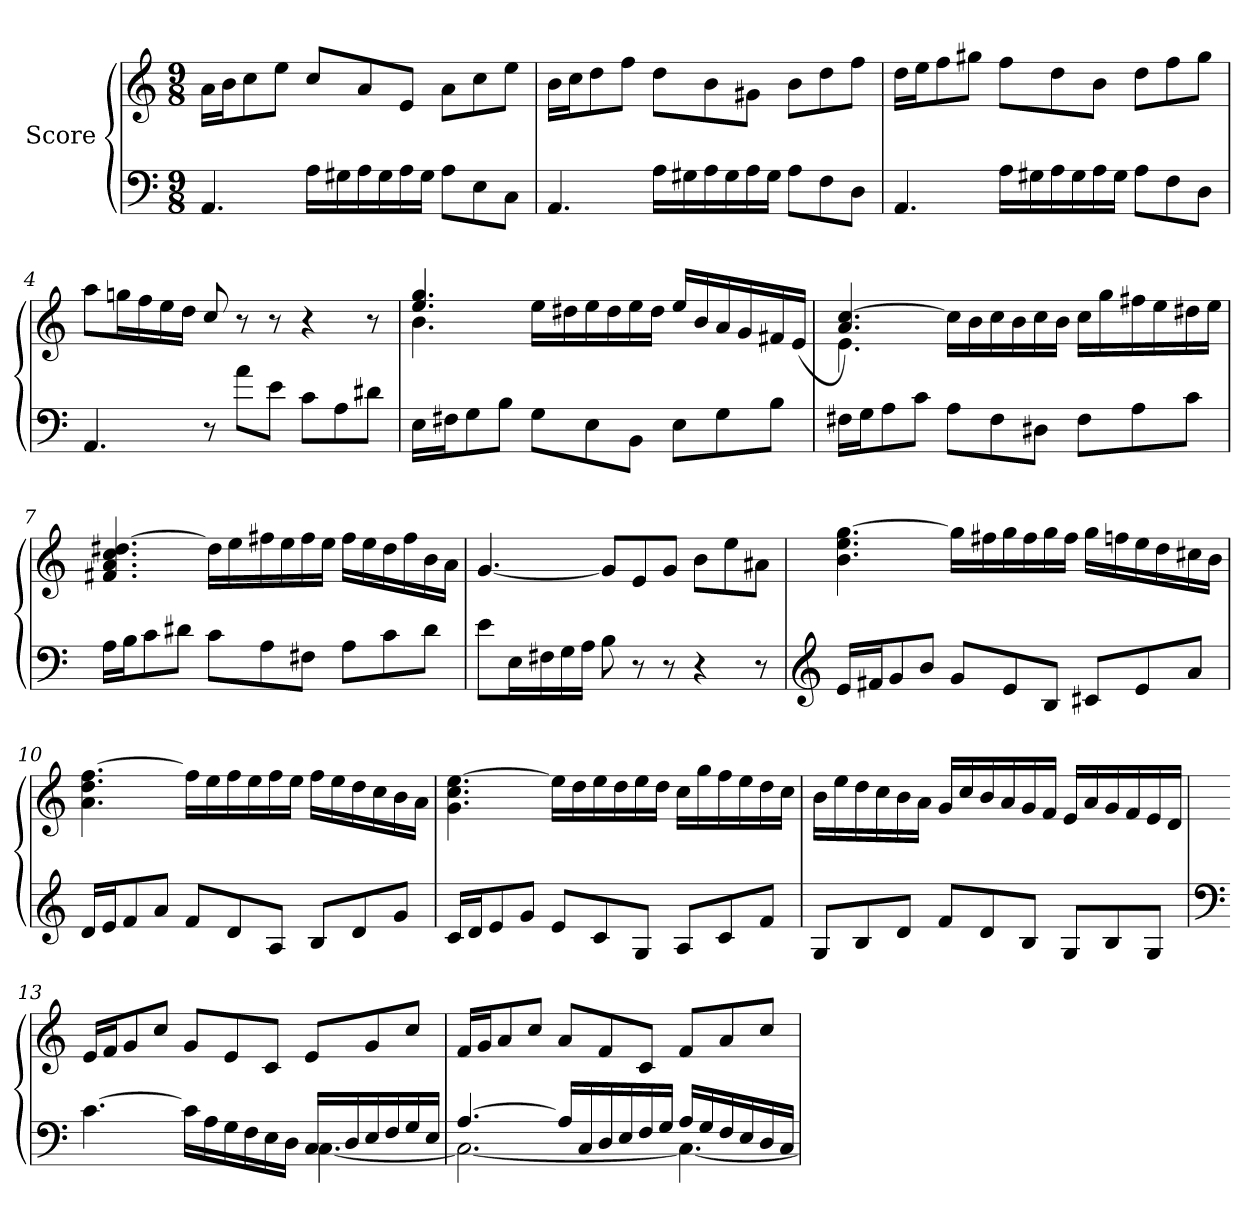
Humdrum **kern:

**kern	**kern
*part1	*part1
*staff2	*staff1
*I"Score	*
*clefF4	*clefG2
*k[]	*k[]
*M9/8	*M9/8
=1	=1
4.AA/	16a\LL
.	16b\J
.	8cc\
.	8ee\J
16A\LL	8cc/L
16G#X\	.
16A\	8a/
16G#\	.
16A\	8e/J
16G#\JJ	.
8A\L	8a\L
8E\	8cc\
8C\J	8ee\J
=2	=2
4.AA/	16b\LL
.	16cc\J
.	8dd\
.	8ff\J
16A\LL	8dd\L
16G#X\	.
16A\	8b\
16G#\	.
16A\	8g#X\J
16G#\JJ	.
8A\L	8b\L
8F\	8dd\
8D\J	8ff\J
!!LO:LB:g=z
=3	=3
4.AA/	16dd\LL
.	16ee\J
.	8ff\
.	8gg#X\J
16A\LL	8ff\L
16G#X\	.
16A\	8dd\
16G#\	.
16A\	8b\J
16G#\JJ	.
8A\L	8dd\L
8F\	8ff\
8D\J	8gg#\J
=4	=4
4.AA/	8aa\L
.	16ggn\L
.	16ff\
.	16ee\
.	16dd\JJ
8r	8cc/
8a\L	8r
8e\J	8r
8c\L	4r
8A\	.
8d#X\J	8r
=5	=5
*	*^
16E\LL	4.ee/ 4.gg/	4.b\
16F#X\J	.	.
8G\	.	.
8B\J	.	.
8G\L	16ee\LL	2.ryy
.	16dd#X\	.
8E\	16ee\	.
.	16dd#\	.
8BB\J	16ee\	.
.	16dd#\JJ	.
8E\L	16ee/LL	.
.	16b/	.
8G\	16a/	.
.	16g/	.
8B\J	16f#X/	.
.	(<16e/JJ	.
!!LO:LB:g=z	!!
=6	=6	=6
16F#X\LL	4.a/ [4.cc/)	4.e\
16G\J	.	.
8A\	.	.
8c\J	.	.
8A\L	16cc\LL]	2.ryy
.	16b\	.
8F#\	16cc\	.
.	16b\	.
8D#X\J	16cc\	.
.	16b\JJ	.
8F#\L	16cc\LL	.
.	16gg\	.
8A\	16ff#X\	.
.	16ee\	.
8c\J	16dd#X\	.
.	16ee\JJ	.
*	*v	*v
=7	=7
16A\LL	4.f#X/ 4.a/ 4.cc/ [4.dd#X/
16B\J	.
8c\	.
8d#X\J	.
8c\L	16dd#\LL]
.	16ee\
8A\	16ff#X\
.	16ee\
8F#X\J	16ff#\
.	16ee\JJ
8A\L	16ff#\LL
.	16ee\
8c\	16dd#\
.	16ff#\
8d#\J	16b\
.	16a\JJ
!!LO:LB:g=z
=8	=8
8e\L	[4.g/
16E\L	.
16F#X\	.
16G\	.
16A\JJ	.
8B\	8g/L]
8r	8e/
8r	8g/J
4r	8b\L
.	8ee\
8r	8a#X\J
=9	=9
*clefG2	*
16e/LL	4.b\ 4.ee\ [4.gg\
16f#X/J	.
8g/	.
8b/J	.
8g/L	16gg\LL]
.	16ff#X\
8e/	16gg\
.	16ff#\
8B/J	16gg\
.	16ff#\JJ
8c#X/L	16gg\LL
.	16ffn\
8e/	16ee\
.	16dd\
8a/J	16cc#X\
.	16b\JJ
=10	=10
16d/LL	4.a\ 4.dd\ [4.ff\
16e/J	.
8f/	.
8a/J	.
8f/L	16ff\LL]
.	16ee\
8d/	16ff\
.	16ee\
8A/J	16ff\
.	16ee\JJ
8B/L	16ff\LL
.	16ee\
8d/	16dd\
.	16cc\
8g/J	16b\
.	16a\JJ
!!LO:PB:g=z
=11	=11
16c/LL	4.g\ 4.cc\ [4.ee\
16d/J	.
8e/	.
8g/J	.
8e/L	16ee\LL]
.	16dd\
8c/	16ee\
.	16dd\
8G/J	16ee\
.	16dd\JJ
8A/L	16cc\LL
.	16gg\
8c/	16ff\
.	16ee\
8f/J	16dd\
.	16cc\JJ
=12	=12
8G/L	16b\LL
.	16ee\
8B/	16dd\
.	16cc\
8d/J	16b\
.	16a\JJ
8f/L	16g/LL
.	16cc/
8d/	16b/
.	16a/
8B/J	16g/
.	16f/JJ
8G/L	16e/LL
.	16a/
8B/	16g/
.	16f/
8G/J	16e/
.	16d/JJ
!!LO:LB:g=z
=13	=13
*clefF4	*
*^	*
[4.c\	2.ryy	16e/LL
.	.	16f/J
.	.	8g/
.	.	8cc/J
16c\LL]	.	8g/L
16A\	.	.
16G\	.	8e/
16F\	.	.
16E\	.	8c/J
16D\JJ	.	.
16C/LL	[4.C\	8e/L
16D/	.	.
16E/	.	8g/
16F/	.	.
16G/	.	8cc/J
16E/JJ	.	.
=14	=14	=14
[4.A/	2.C\_	16f/LL
.	.	16g/J
.	.	8a/
.	.	8cc/J
16A/LL]	.	8a/L
16C/	.	.
16D/	.	8f/
16E/	.	.
16F/	.	8c/J
16G/JJ	.	.
16A/LL	4.C\_	8f/L
16G/	.	.
16F/	.	8a/
16E/	.	.
16D/	.	8cc/J
16C/JJ	.	.
*v	*v	*
=	=
*-	*-
